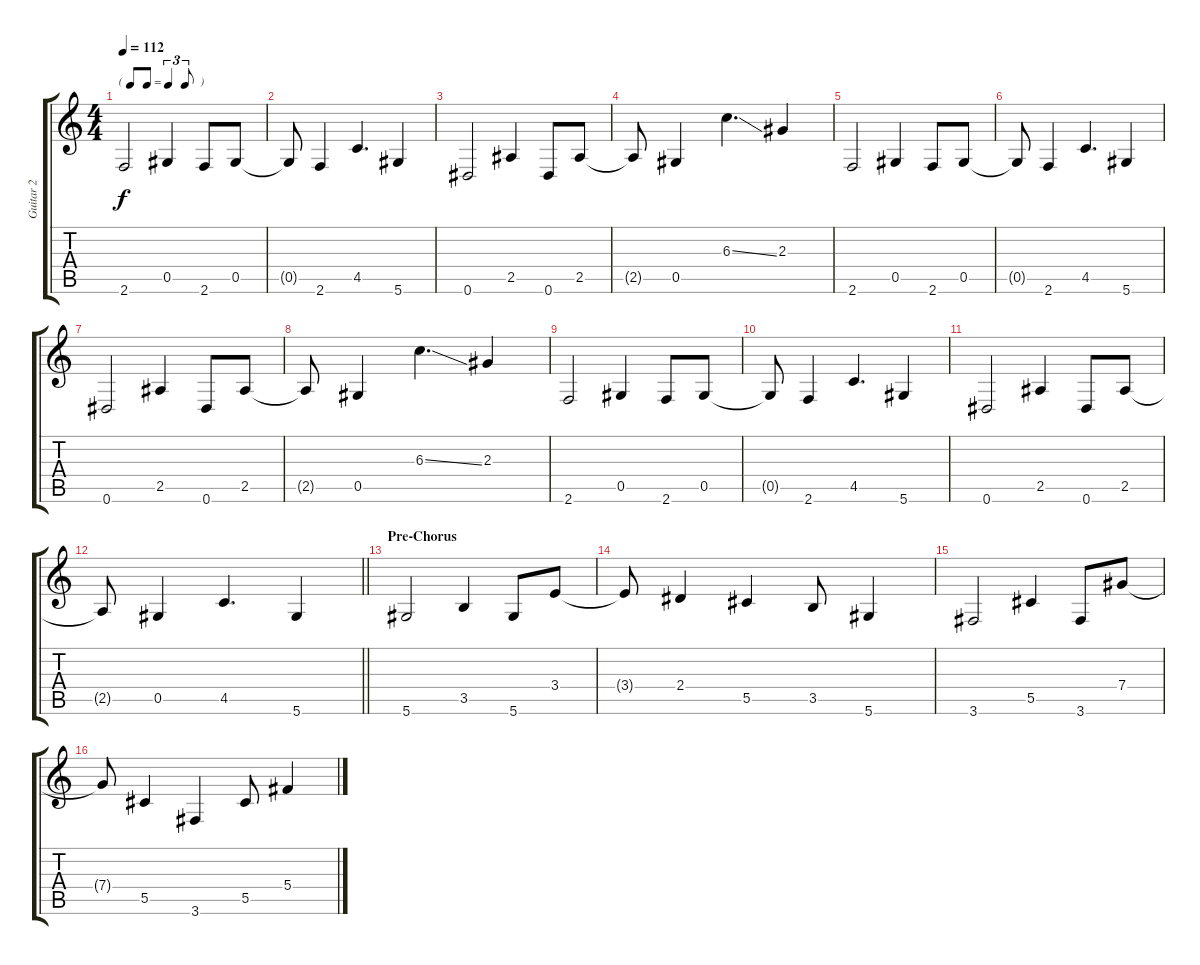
\track ("Guitar 2" "Guitar 2") {instrument electricguitarclean}
\staff {score tabs}
\tuning (Eb4 Bb3 Gb3 Db3 Ab2 Eb2) {hide}
\ts (4 4)
\tf triplet8th
\tempo 112
\clef g2
\ks c
2.6.2{dy f} 0.5.4 2.6.8 0.5.8 |
0.5{t}.8 2.6.4 4.5.4{d} 5.6.4 |
0.6.2 2.5.4 0.6.8 2.5.8 |
2.5{t}.8 0.5.4 6.3{ss}.4{d} 2.3.4 |
2.6.2 0.5.4 2.6.8 0.5.8 |
0.5{t}.8 2.6.4 4.5.4{d} 5.6.4 |
0.6.2 2.5.4 0.6.8 2.5.8 |
2.5{t}.8 0.5.4 6.3{ss}.4{d} 2.3.4 |
2.6.2 0.5.4 2.6.8 0.5.8 |
0.5{t}.8 2.6.4 4.5.4{d} 5.6.4 |
0.6.2 2.5.4 0.6.8 2.5.8 |
\barLineRight lightlight
2.5{t}.8 0.5.4 4.5.4{d} 5.6.4 |
\section ("" "Pre-Chorus")
5.6.2 3.5.4 5.6.8 3.4.8 |
3.4{t}.8 2.4.4 5.5.4 3.5.8 5.6.4 |
3.6.2 5.5.4 3.6.8 7.4.8 |
7.4{t}.8 5.5.4 3.6.4 5.5.8 5.4.4
